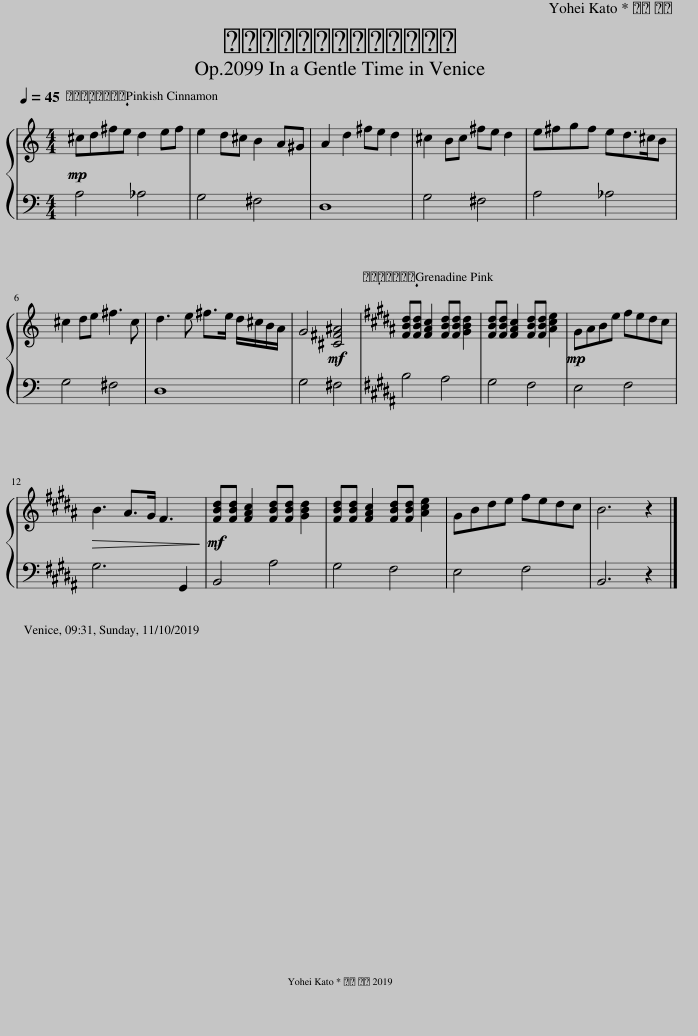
X:1
%%score { 1 | 2 }
L:1/8
Q:1/4=45
M:4/4
I:linebreak $
K:C
V:1 treble
V:2 bass
V:1
!mp! ^cd^fe d2 ef | e2 d^c B2 A^G | A2 d2 ^fe d2 | ^c2 Bc ^fe d2 | e^fgf ed>^cB |$ %5
 ^c2 de ^f3 c | d3 e ^f>e d/^c/B/A/ | G4!mf! [^C^F^A]4 |[K:B] [FBd][FBd] [FAc]2 [FBd][FBd] [GBd]2 | [FBd][FBd] [FAc]2 [FBd][FBd] [Ace]2 | %10
!mp! GABe fedc |$!>(! B3 A>G F3!>)! |!mf! [FBd][FBd] [FAc]2 [FBd][FBd] [GBd]2 | [FBd][FBd] [FAc]2 [FBd][FBd] [Ace]2 | GBde fedc | %15
 B6 z2 |] %16
V:2
 A,4 _A,4 | G,4 ^F,4 | D,8 | G,4 ^F,4 | A,4 _A,4 |$ %5
 G,4 ^F,4 | D,8 | G,4 ^F,4 |[K:B] B,4 A,4 | G,4 F,4 | %10
 E,4 F,4 |$ G,6 G,,2 | B,,4 A,4 | G,4 F,4 | E,4 F,4 | %15
 B,,6 z2 |] %16
